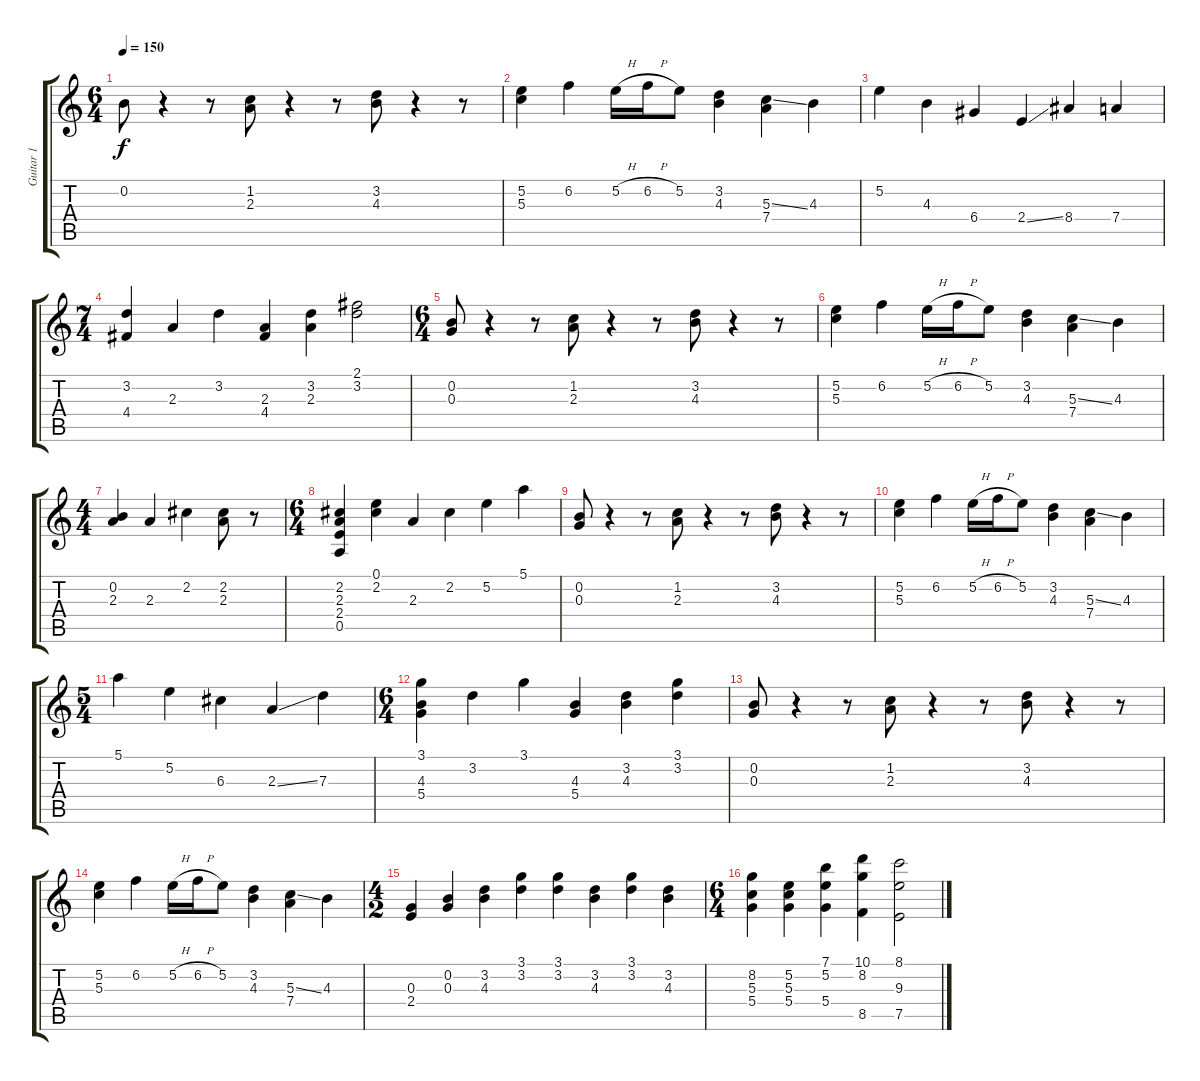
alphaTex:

\track ("Guitar 1" "Guitar 1") {instrument electricguitarclean}
\staff {score tabs}
\tuning (E4 B3 G3 D3 A2 E2) {hide}
\ts (6 4)
\tempo 150
\clef g2
\ks c
0.2.8{dy f instrument electricguitarclean} r.4 r.8 (1.2 2.3).8 r.4 r.8 (3.2 4.3).8 r.4 r.8 |
(5.2 5.3).4 6.2.4 5.2{h}.16 6.2{h}.16 5.2.8 (3.2 4.3).4 (5.3{ss} 7.4).4 4.3.4 |
5.2.4 4.3.4 6.4.4 2.4{ss}.4 8.4.4 7.4.4 |
\ts (7 4)
(3.2 4.4).4 2.3.4 3.2.4 (2.3 4.4).4 (3.2 2.3).4 (2.1 3.2).2 |
\ts (6 4)
(0.2 0.3).8 r.4 r.8 (1.2 2.3).8 r.4 r.8 (3.2 4.3).8 r.4 r.8 |
(5.2 5.3).4 6.2.4 5.2{h}.16 6.2{h}.16 5.2.8 (3.2 4.3).4 (5.3{ss} 7.4).4 4.3.4 |
\ts (4 4)
(0.2 2.3).4 2.3.4 2.2.4 (2.2 2.3).8 r.8 |
\ts (6 4)
(2.2 2.3 2.4 0.5).4 (0.1 2.2).4 2.3.4 2.2.4 5.2.4 5.1.4 |
(0.2 0.3).8 r.4 r.8 (1.2 2.3).8 r.4 r.8 (3.2 4.3).8 r.4 r.8 |
(5.2 5.3).4 6.2.4 5.2{h}.16 6.2{h}.16 5.2.8 (3.2 4.3).4 (5.3{ss} 7.4).4 4.3.4 |
\ts (5 4)
5.1.4 5.2.4 6.3.4 2.3{ss}.4 7.3.4 |
\ts (6 4)
(3.1 4.3 5.4).4 3.2.4 3.1.4 (4.3 5.4).4 (3.2 4.3).4 (3.1 3.2).4 |
(0.2 0.3).8 r.4 r.8 (1.2 2.3).8 r.4 r.8 (3.2 4.3).8 r.4 r.8 |
(5.2 5.3).4 6.2.4 5.2{h}.16 6.2{h}.16 5.2.8 (3.2 4.3).4 (5.3{ss} 7.4).4 4.3.4 |
\ts (4 2)
(0.3 2.4).4 (0.2 0.3).4 (3.2 4.3).4 (3.1 3.2).4 (3.1 3.2).4 (3.2 4.3).4 (3.1 3.2).4 (3.2 4.3).4 |
\ts (6 4)
(8.2 5.3 5.4).4 (5.2 5.3 5.4).4 (7.1 5.2 5.4).4 (10.1 8.2 8.5).4 (8.1 9.3 7.5).2
